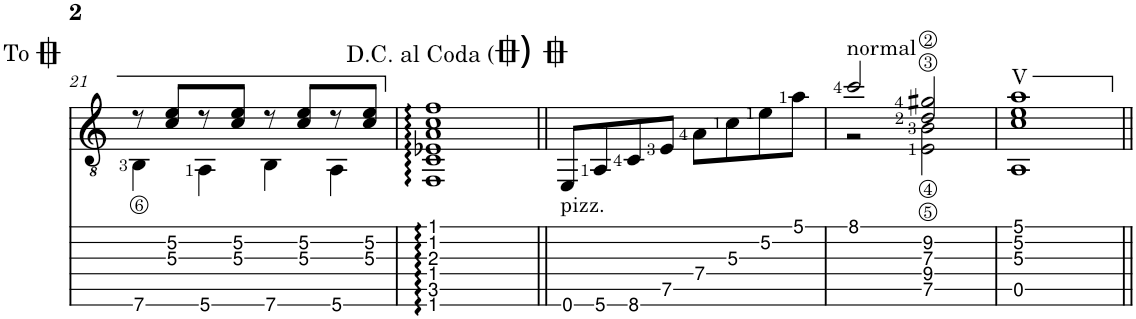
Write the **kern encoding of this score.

**kern	**kern
*part1	*part1
*staff2	*staff1
*I"Guitar	*
*I'Guit.	*
!!LO:PB:g=z
*	*clefGv2
*k[]	*k[]
*a:	*a:
*M4/4	*M4/4
*met(c)	*met(c)
=21	=21
*^	*^
8r	4BB	8r	4BB\
8c 8e	.	8c/ 8e/L	.
8r	4AA	8r	4AA\
8c 8e	.	8c/ 8e/J	.
8r	4BB	8r	4BB\
8c 8e	.	8c/ 8e/L	.
8r	4AA	8r	4AA\
8c 8e	.	8c/ 8e/J	.
*v	*v	*	*
*	*v	*v
!	!LO:TX:a:t=To <font size="20"/><font face="ScoreText"/>
!LO:TX:a:t=To <font size="20"/><font face="ScoreText"/>	!
=22	=22
1FF: 1C: 1E-: 1A: 1c: 1f:	1FF: 1C: 1E-X: 1A: 1c: 1f:
!	!LO:TX:a:t=D.C. al Coda (<font size="20"/><font face="ScoreText"/>
!	!LO:TX:a:t=<font size="11"/>)
!LO:TX:a:t=D.C. al Coda (<font size="20"/><font face="ScoreText"/>	!
!LO:TX:a:t=<font size="11"/>)	!
=23||	=23||
!	!LO:TX:b:t=pizz.
8EEL	8EE/L
8AAJ	8AA/
8CL	8C/
8EJ	8E/J
8AL	8A\L
8cJ	8c\
8eL	8e\
8aJ	8a\J
=24	=24
*^	*^
!	!	!LO:TX:a:t=normal	!
2cc	2r	2cc/	2r
2d 2g#	2E 2B	2d/ 2g#X/	2E\ 2B\
=25	=25	=25	=25
!	!	!LO:TX:a:t=V	!
*v	*v	*	*
*	*v	*v
1AA 1c 1e 1a	1AA 1c 1e 1a
=||	=||
*-	*-
